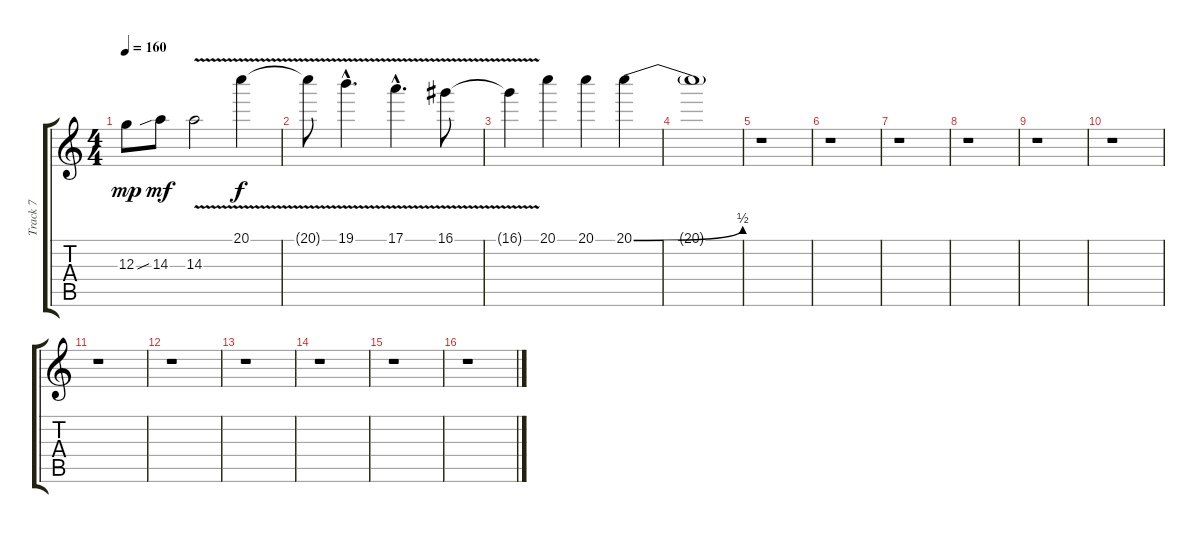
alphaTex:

\track ("Track 7" "Track 7") {instrument distortionguitar}
\staff {score tabs}
\tuning (E4 B3 G3 D3 A2 E2) {hide}
\ts (4 4)
\tempo 160
\clef g2
\ks c
12.3.8{dy mp} 14.3{sib}.8{dy mf} 14.3{v}.2 20.1{v}.4{dy f} |
20.1{t}.8 19.1{v hac}.4{d} 17.1{v hac}.4{d} 16.1{v}.8 |
16.1{t}.4 20.1.4 20.1.4 20.1{be (bend 0 0 60 2)}.4 |
20.1{t}.1 |
r.1 |
r.1 |
r.1 |
r.1 |
r.1 |
r.1 |
r.1 |
r.1 |
r.1 |
r.1 |
r.1 |
r.1
